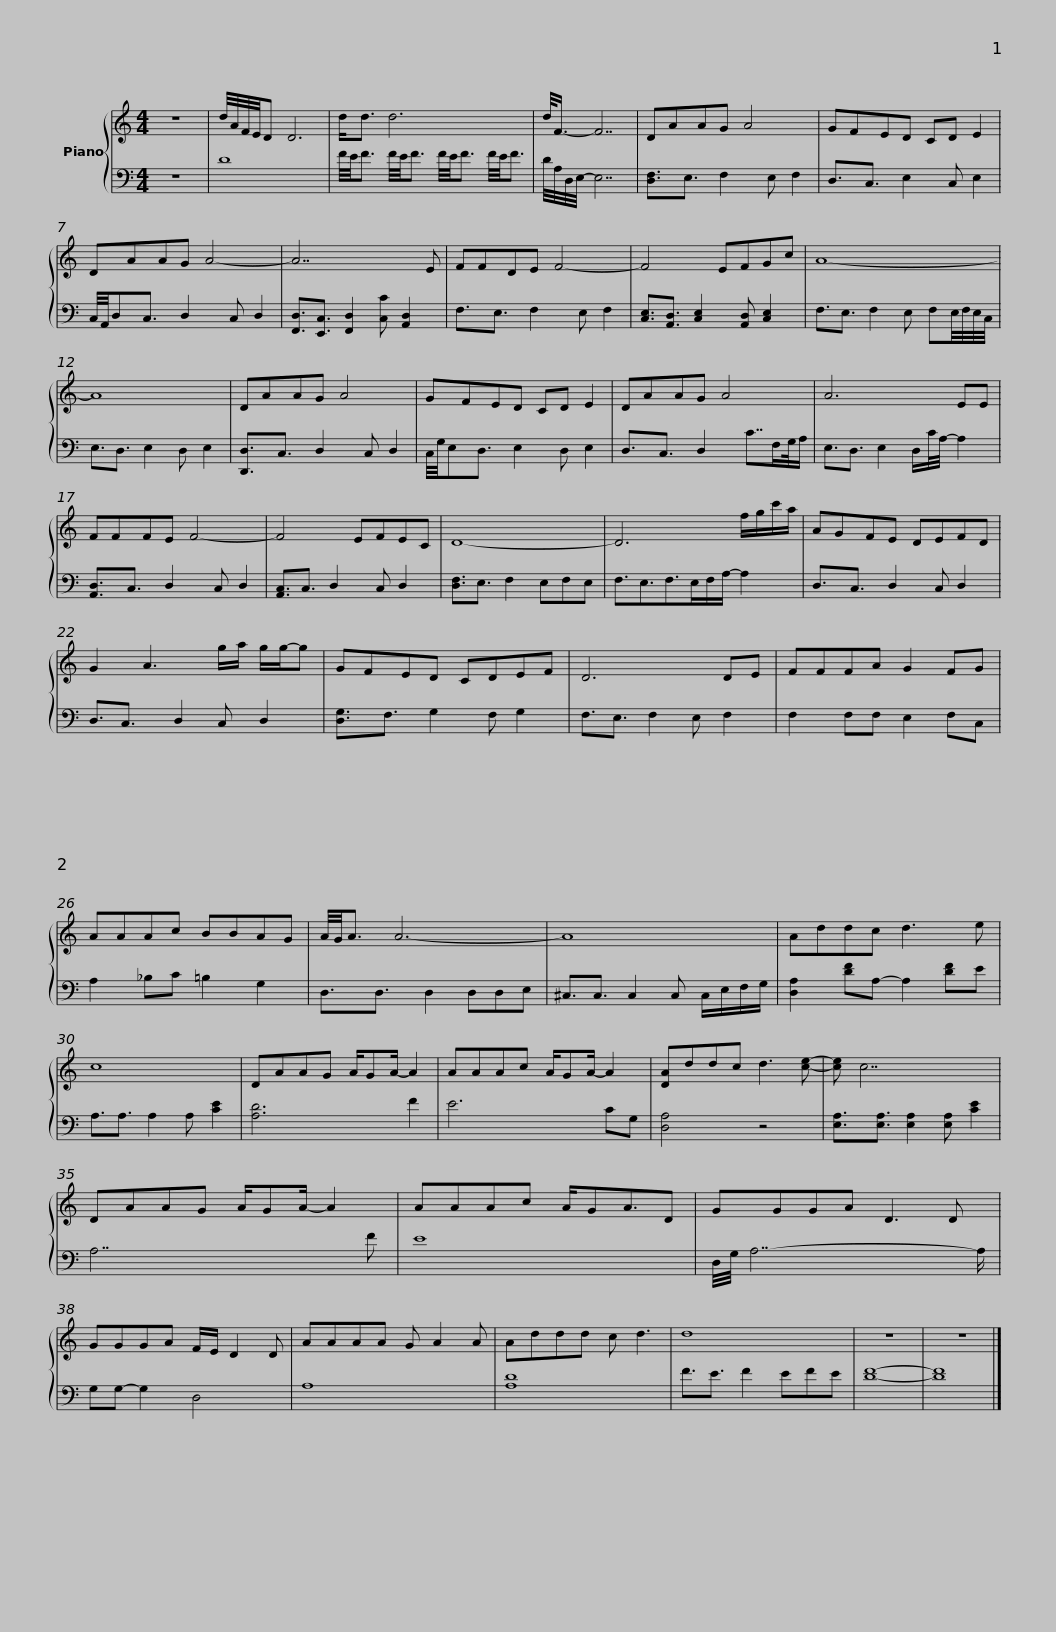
X:1
%%score { 1 | 2 }
L:1/8
M:4/4
I:linebreak $
K:C
V:1 treble
V:2 bass
V:1
 z8 | d/4A/4F/4E/4D D6 | d<d d6 | d/<F/- F7 |$ DAAG A4 | %5
 GFED CD E2 | DAAG A4- | A7 E | FFDE F4- |$ F4 EFGc | %10
 A8- | A8 | DAAG A4 | GFED CD E2 |$ DAAG A4 | %15
 A6 EE | FFFE F4- | F4 EFEC | D8- |$ D6 f/g/c'/a/ | %20
 AGFE DEFD | G2 A3 g/a/ g/g/-g | GFED CDEF |$ D6 DE |$ FFFA G2 FG | %25
 AAAc BBAG | A/4G/4A3/2 A6- | A8 | Addc d3 e |$ c8 | %30
 DAAG A/GA/- A2 | AAAc A/GA/- A2 | [DA]ddc d3 [ce]- | [ce] c7 | DAAG A/GA/- A2 |$ %35
 AAAc A/GA3/2D | GGGA D3 D | GGGA F/E/ D2 D | AAAA G A2 A | Addd c d3 |$ %40
 d8 | z8 | z8 |] %43
V:2
 z8 | D8 | F/4E/4F3/2 F/4E/4F3/2 F/4E/4F3/2 F/4E/4F3/2 | D/4A,/4D,/4E,/4- E,7 |$ [D,F,]3/2E,3/2 F,2 E, F,2 | %5
 D,3/2C,3/2 E,2 C, E,2 | C,/4A,,/4D,C,3/2 D,2 C, D,2 | [F,,D,]3/2[E,,C,]3/2 [F,,D,]2 [C,C] [A,,D,]2 | F,3/2E,3/2 F,2 E, F,2 |$ [C,E,]3/2[A,,D,]3/2 [C,E,]2 [A,,D,] [C,E,]2 | %10
 F,3/2E,3/2 F,2 E, F,E,/4F,/4E,/4C,/4 | E,3/2D,3/2 E,2 D, E,2 | [D,,D,]3/2C,3/2 D,2 C, D,2 | C,/4G,/4E,D,3/2 E,2 D, E,2 |$ D,3/2C,3/2 D,2 C7/4F,/G,/4A,/ | %15
 E,3/2D,3/2 E,2 D,/C/4A,/4- A,2 | [A,,D,]3/2C,3/2 D,2 C, D,2 | [A,,C,]3/2C,3/2 D,2 C, D,2 | [D,F,]3/2E,3/2 F,2 E,F,E, |$ F,3/2E,3/2F,>E,F,/A,/- A,2 | %20
 D,3/2C,3/2 D,2 C, D,2 | D,3/2C,3/2 D,2 C, D,2 | [D,G,]3/2F,3/2 G,2 F, G,2 |$ F,3/2E,3/2 F,2 E, F,2 |$ F,2 F,F, E,2 F,C, | %25
 A,2 _B,C =B,2 G,2 | D,3/2D,3/2 D,2 D,D,E, | ^C,3/2C,3/2 C,2 C, C,/E,/F,/G,/ | [D,A,]2 [DF]A,- A,2 [DF]E |$ A,3/2A,3/2 A,2 A, [CE]2 | %30
 [A,D]6 F2 | E6 CG, | [D,A,]4 z4 | [E,A,]3/2[E,A,]3/2 [E,A,]2 [E,A,] [CE]2 | A,7 F |$ %35
 E8 | D,/4G,/4 A,7- A,/ | G,G,- G,2 D,4 | A,8 | [A,D]8 |$ %40
 F3/2E3/2 F2 EFE | [DF]8- | [DF]8 |] %43
